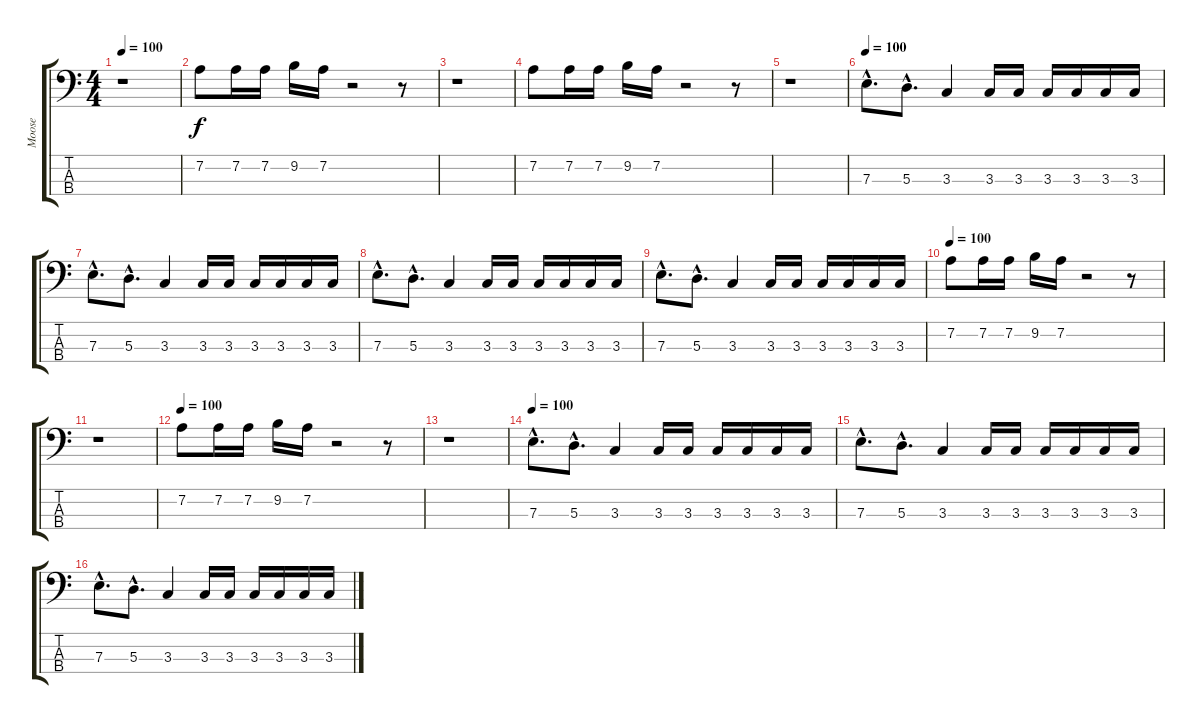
\track ("Moose" "Moose") {instrument electricbassfinger}
\staff {score tabs}
\tuning (G2 D2 A1 E1) {hide}
\ts (4 4)
\tempo 100
\clef f4
\ks c
r.1{dy f} |
7.2.8 7.2.16 7.2.16 9.2.16 7.2.16 r.2 r.8 |
r.1 |
7.2.8 7.2.16 7.2.16 9.2.16 7.2.16 r.2 r.8 |
r.1 |
\tempo 100
7.3{hac}.8{d} 5.3{hac}.8{d} 3.3.4 3.3.16 3.3.16 3.3.16 3.3.16 3.3.16 3.3.16 |
7.3{hac}.8{d} 5.3{hac}.8{d} 3.3.4 3.3.16 3.3.16 3.3.16 3.3.16 3.3.16 3.3.16 |
7.3{hac}.8{d} 5.3{hac}.8{d} 3.3.4 3.3.16 3.3.16 3.3.16 3.3.16 3.3.16 3.3.16 |
7.3{hac}.8{d} 5.3{hac}.8{d} 3.3.4 3.3.16 3.3.16 3.3.16 3.3.16 3.3.16 3.3.16 |
\tempo 100
7.2.8 7.2.16 7.2.16 9.2.16 7.2.16 r.2 r.8 |
r.1 |
\tempo 100
7.2.8 7.2.16 7.2.16 9.2.16 7.2.16 r.2 r.8 |
r.1 |
\tempo 100
7.3{hac}.8{d} 5.3{hac}.8{d} 3.3.4 3.3.16 3.3.16 3.3.16 3.3.16 3.3.16 3.3.16 |
7.3{hac}.8{d} 5.3{hac}.8{d} 3.3.4 3.3.16 3.3.16 3.3.16 3.3.16 3.3.16 3.3.16 |
7.3{hac}.8{d} 5.3{hac}.8{d} 3.3.4 3.3.16 3.3.16 3.3.16 3.3.16 3.3.16 3.3.16
